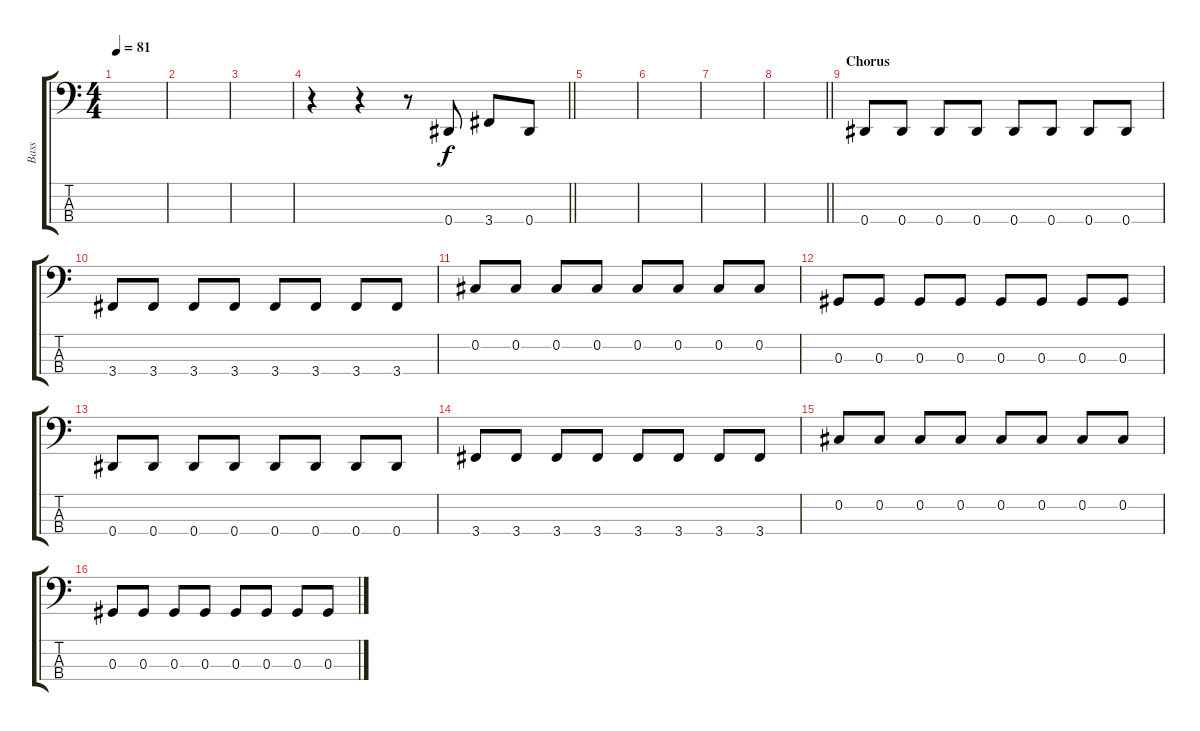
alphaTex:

\track ("Bass" "Bass") {instrument electricbassfinger}
\staff {score tabs}
\tuning (Gb2 Db2 Ab1 Eb1) {hide}
\ts (4 4)
\tempo 81
\clef f4
\ks c
|
|
|
\barLineRight lightlight
r.4 r.4 r.8 0.4.8 3.4.8 0.4.8 |
|
|
|
\barLineRight lightlight
|
\section ("" "Chorus")
0.4.8 0.4.8 0.4.8 0.4.8 0.4.8 0.4.8 0.4.8 0.4.8 |
3.4.8 3.4.8 3.4.8 3.4.8 3.4.8 3.4.8 3.4.8 3.4.8 |
0.2.8 0.2.8 0.2.8 0.2.8 0.2.8 0.2.8 0.2.8 0.2.8 |
0.3.8 0.3.8 0.3.8 0.3.8 0.3.8 0.3.8 0.3.8 0.3.8 |
0.4.8 0.4.8 0.4.8 0.4.8 0.4.8 0.4.8 0.4.8 0.4.8 |
3.4.8 3.4.8 3.4.8 3.4.8 3.4.8 3.4.8 3.4.8 3.4.8 |
0.2.8 0.2.8 0.2.8 0.2.8 0.2.8 0.2.8 0.2.8 0.2.8 |
0.3.8 0.3.8 0.3.8 0.3.8 0.3.8 0.3.8 0.3.8 0.3.8
